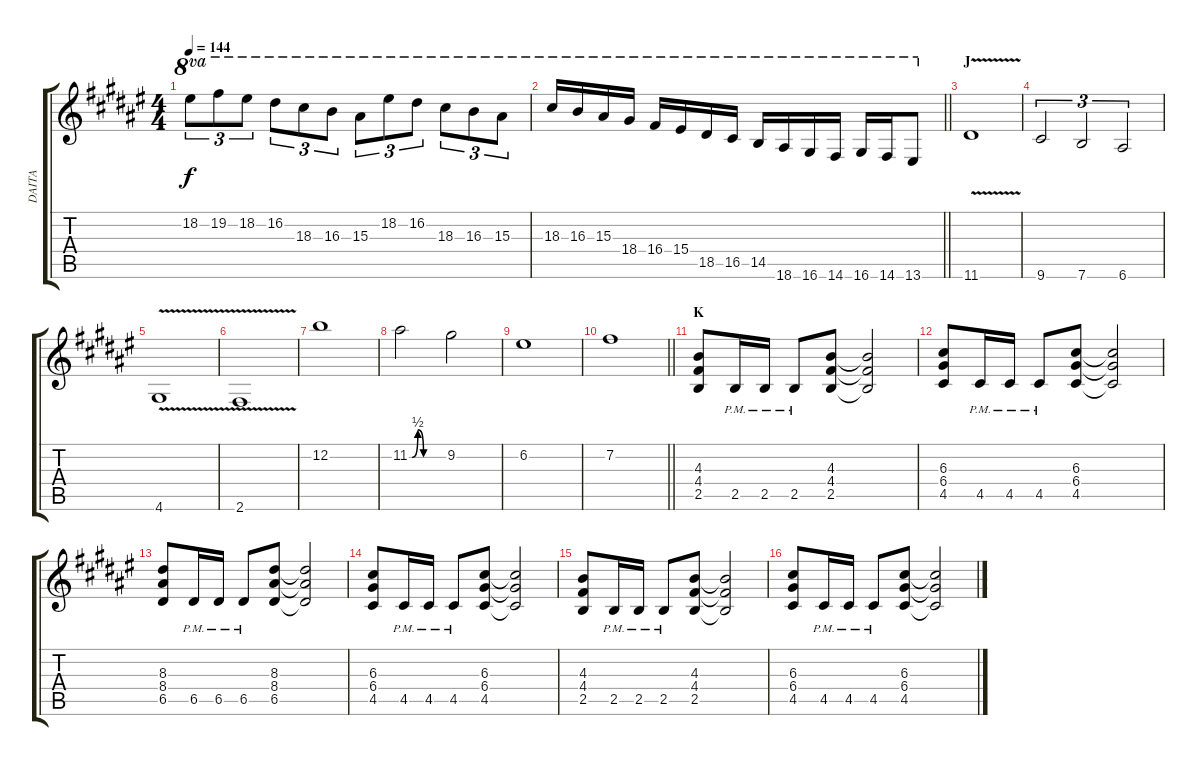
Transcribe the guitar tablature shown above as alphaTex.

\track ("DAITA" "DAITA") {instrument overdrivenguitar}
\staff {score tabs}
\tuning (E4 B3 G3 D3 A2 E2) {hide}
\ts (4 4)
\tempo 144
\clef g2
\ks d#minor
18.2.8{tu (3 2) ot 8va dy f} 19.2.8{tu (3 2) ot 8va} 18.2.8{tu (3 2) ot 8va} 16.2.8{tu (3 2) ot 8va} 18.3.8{tu (3 2) ot 8va} 16.3.8{tu (3 2) ot 8va} 15.3.8{tu (3 2) ot 8va} 18.2.8{tu (3 2) ot 8va} 16.2.8{tu (3 2) ot 8va} 18.3.8{tu (3 2) ot 8va} 16.3.8{tu (3 2) ot 8va} 15.3.8{tu (3 2) ot 8va} |
\barLineRight lightlight
18.3.16{ot 8va} 16.3.16{ot 8va} 15.3.16{ot 8va} 18.4.16{ot 8va} 16.4.16{ot 8va} 15.4.16{ot 8va} 18.5.16{ot 8va} 16.5.16{ot 8va} 14.5.16{ot 8va} 18.6.16{ot 8va} 16.6.16{ot 8va} 14.6.16{ot 8va} 16.6.16{ot 8va} 14.6.16{ot 8va} 13.6.8{ot 8va} |
\section ("" "J")
11.6{v}.1 |
9.6.2{tu (3 2)} 7.6.2{tu (3 2)} 6.6.2{tu (3 2)} |
4.6{v}.1 |
2.6{v}.1 |
12.2.1 |
11.2{be (custom 0 0 5 0 15 2 25 0 60 0)}.2 9.2.2 |
6.2.1 |
\barLineRight lightlight
7.2.1 |
\section ("" "K")
(4.3 4.4 2.5).8 2.5{pm}.16 2.5{pm}.16 2.5{pm}.8 (4.3 4.4 2.5).8 (4.3{t} 4.4{t} 2.5{t}).2 |
(6.3 6.4 4.5).8 4.5{pm}.16 4.5{pm}.16 4.5{pm}.8 (6.3 6.4 4.5).8 (6.3{t} 6.4{t} 4.5{t}).2 |
(8.3 8.4 6.5).8 6.5{pm}.16 6.5{pm}.16 6.5{pm}.8 (8.3 8.4 6.5).8 (8.3{t} 8.4{t} 6.5{t}).2 |
(6.3 6.4 4.5).8 4.5{pm}.16 4.5{pm}.16 4.5{pm}.8 (6.3 6.4 4.5).8 (6.3{t} 6.4{t} 4.5{t}).2 |
(4.3 4.4 2.5).8 2.5{pm}.16 2.5{pm}.16 2.5{pm}.8 (4.3 4.4 2.5).8 (4.3{t} 4.4{t} 2.5{t}).2 |
(6.3 6.4 4.5).8 4.5{pm}.16 4.5{pm}.16 4.5{pm}.8 (6.3 6.4 4.5).8 (6.3{t} 6.4{t} 4.5{t}).2
